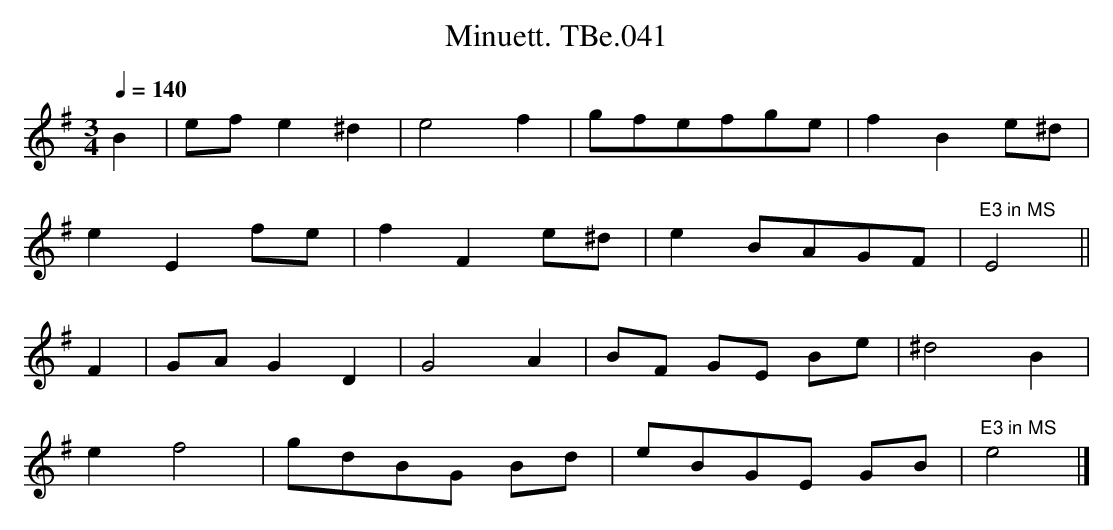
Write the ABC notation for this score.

X:1
T:Minuett. TBe.041
M:3/4
L:1/4
Q:1/4=140
K:E minor
B | e/f/ e^d | e2 f | g/f/e/f/g/e/ | fBe/^d/ |
eEf/e/ | fFe/^d/ | e B/A/G/F/ | "E3 in MS"E2 ||
F | G/A/ GD | G2 A | B/F/ G/E/ B/e/ | ^d2 B |
ef2 | g/d/B/G/ B/d/ | e/B/G/E/ G/B/ | "E3 in MS"e2 |]
